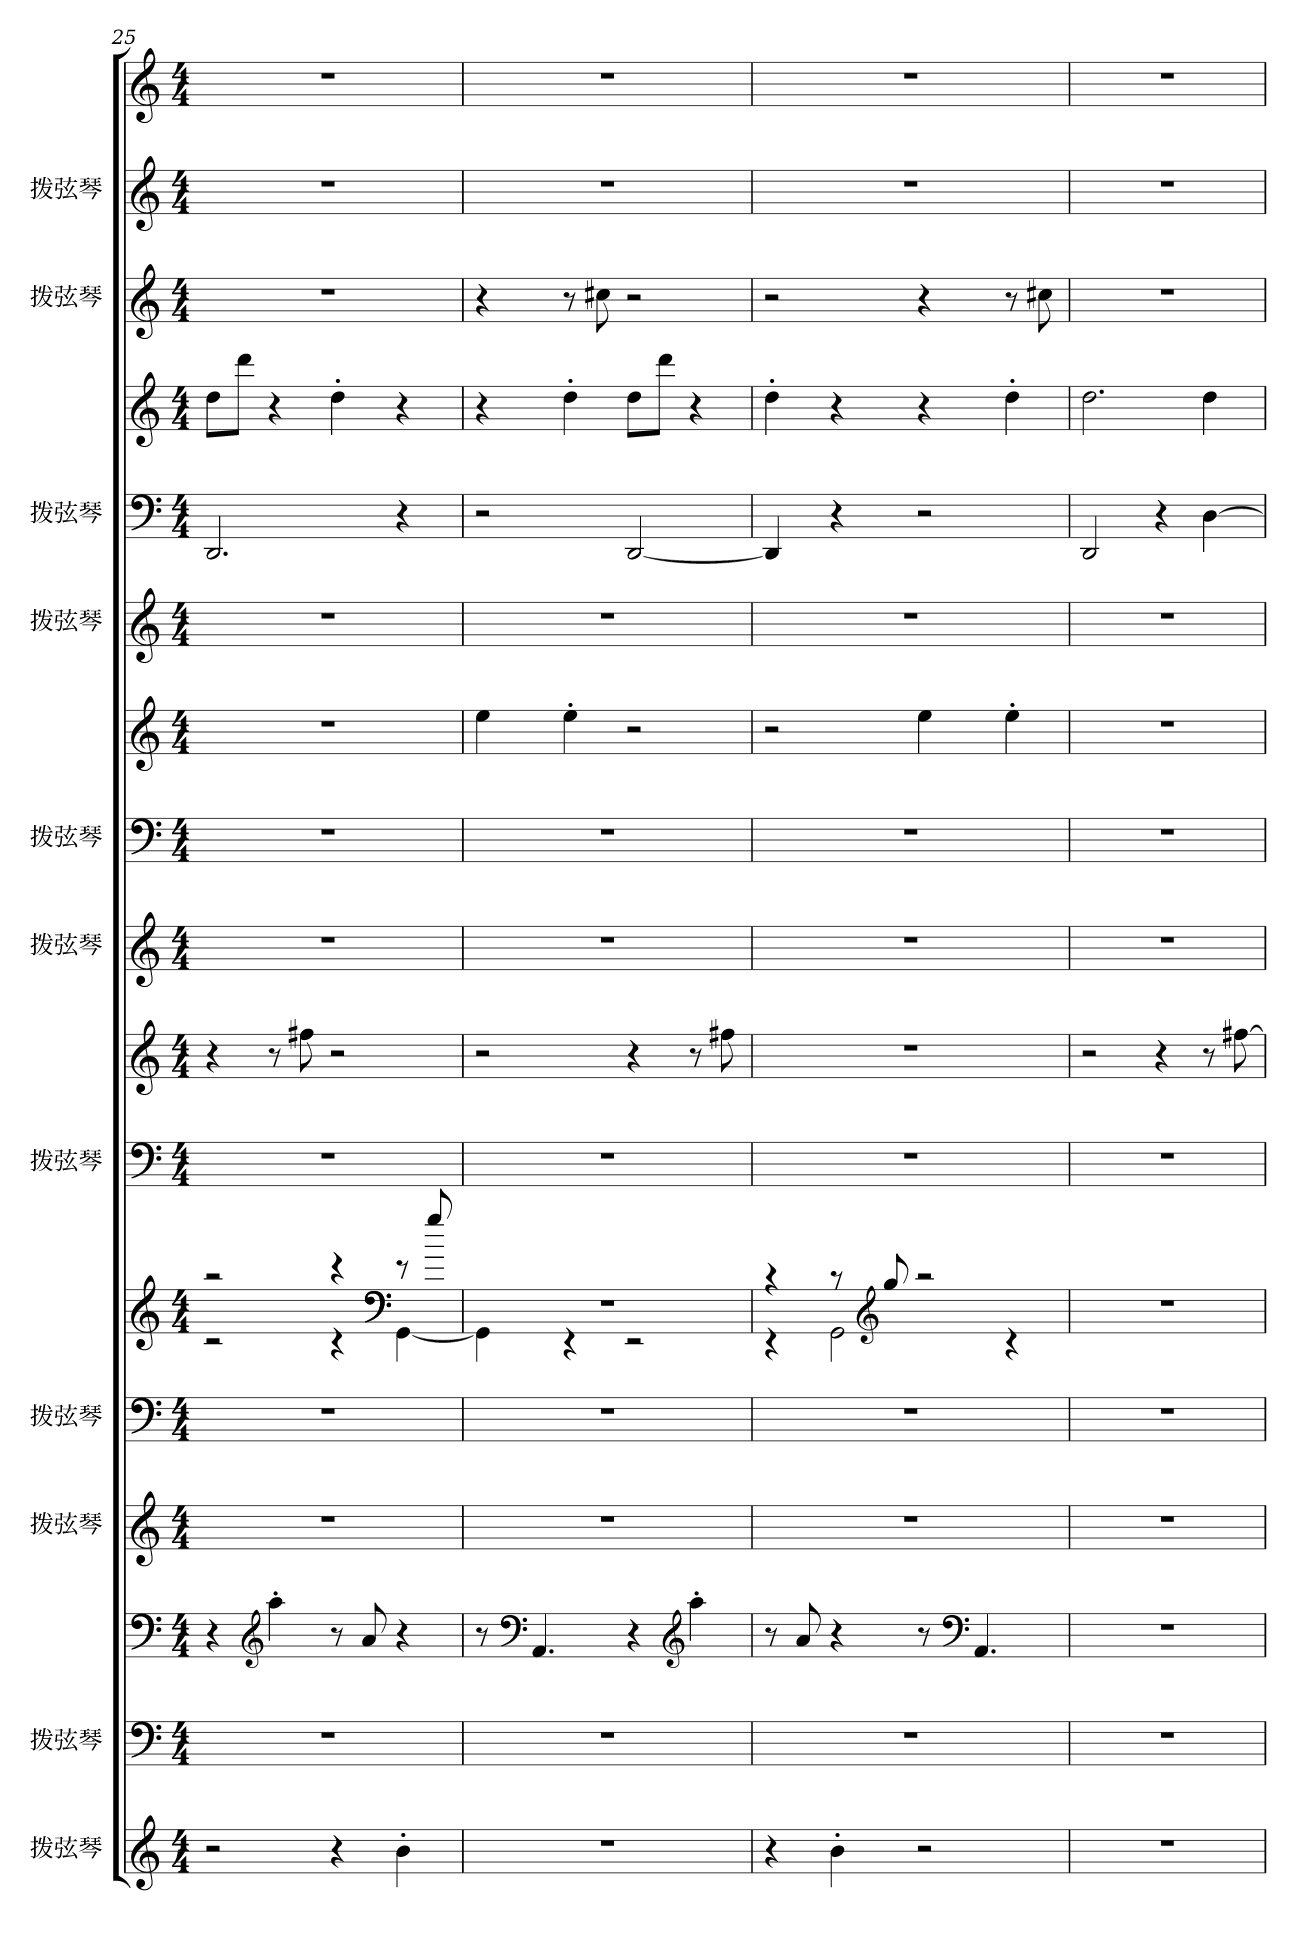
**kern	**kern	**kern	**kern	**kern	**kern	**kern	**kern	**kern	**kern	**kern	**kern	**kern	**kern	**kern	**kern	**kern
*part11	*part10	*part10	*part9	*part8	*part8	*part7	*part7	*part6	*part5	*part5	*part4	*part3	*part3	*part2	*part1	*part1
*staff17	*staff16	*staff15	*staff14	*staff13	*staff12	*staff11	*staff10	*staff9	*staff8	*staff7	*staff6	*staff5	*staff4	*staff3	*staff2	*staff1
*I"拨弦琴	*I"拨弦琴	*	*I"拨弦琴	*I"拨弦琴	*	*I"拨弦琴	*	*I"拨弦琴	*I"拨弦琴	*	*I"拨弦琴	*I"拨弦琴	*	*I"拨弦琴	*I"拨弦琴	*
*clefG2	*clefF4	*clefF4	*clefG2	*clefF4	*clefG2	*clefF4	*clefG2	*clefG2	*clefF4	*clefG2	*clefG2	*clefF4	*clefG2	*clefG2	*clefG2	*clefG2
*k[]	*k[]	*k[]	*k[]	*k[]	*k[]	*k[]	*k[]	*k[]	*k[]	*k[]	*k[]	*k[]	*k[]	*k[]	*k[]	*k[]
*M4/4	*M4/4	*M4/4	*M4/4	*M4/4	*M4/4	*M4/4	*M4/4	*M4/4	*M4/4	*M4/4	*M4/4	*M4/4	*M4/4	*M4/4	*M4/4	*M4/4
=25	=25	=25	=25	=25	=25	=25	=25	=25	=25	=25	=25	=25	=25	=25	=25	=25
*	*	*	*	*	*^	*	*	*	*	*	*	*	*	*	*	*
2r	1r	4r	1r	1r	2r	2r	1r	4r	1r	1r	1r	1r	2.DD/	8dd\L	1r	1r	1r
.	.	.	.	.	.	.	.	.	.	.	.	.	.	8ddd\J	.	.	.
*	*	*clefG2	*	*	*	*	*	*	*	*	*	*	*	*	*	*	*
.	.	4aa'\	.	.	.	.	.	8r	.	.	.	.	.	4r	.	.	.
.	.	.	.	.	.	.	.	8ff#X\	.	.	.	.	.	.	.	.	.
4r	.	8r	.	.	4r	4r	.	2r	.	.	.	.	.	4dd'\	.	.	.
.	.	8a/	.	.	.	.	.	.	.	.	.	.	.	.	.	.	.
*	*	*	*	*	*clefF4	*	*	*	*	*	*	*	*	*	*	*	*
4b'\	.	4r	.	.	8r	[4GG\	.	.	.	.	.	.	4r	4r	.	.	.
.	.	.	.	.	8gg/	.	.	.	.	.	.	.	.	.	.	.	.
=26	=26	=26	=26	=26	=26	=26	=26	=26	=26	=26	=26	=26	=26	=26	=26	=26	=26
1r	1r	8r	1r	1r	1r	4GG\]	1r	2r	1r	1r	4ee\	1r	2r	4r	4r	1r	1r
*	*	*clefF4	*	*	*	*	*	*	*	*	*	*	*	*	*	*	*
.	.	4.AA/	.	.	.	.	.	.	.	.	.	.	.	.	.	.	.
.	.	.	.	.	.	4r	.	.	.	.	4ee'\	.	.	4dd'\	8r	.	.
.	.	.	.	.	.	.	.	.	.	.	.	.	.	.	8cc#X\	.	.
.	.	4r	.	.	.	2r	.	4r	.	.	2r	.	[2DD/	8dd\L	2r	.	.
.	.	.	.	.	.	.	.	.	.	.	.	.	.	8ddd\J	.	.	.
*	*	*clefG2	*	*	*	*	*	*	*	*	*	*	*	*	*	*	*
.	.	4aa'\	.	.	.	.	.	8r	.	.	.	.	.	4r	.	.	.
.	.	.	.	.	.	.	.	8ff#X\	.	.	.	.	.	.	.	.	.
!!LO:PB:g=z
=27	=27	=27	=27	=27	=27	=27	=27	=27	=27	=27	=27	=27	=27	=27	=27	=27	=27
4r	1r	8r	1r	1r	4r	4r	1r	1r	1r	1r	2r	1r	4DD/]	4dd'\	2r	1r	1r
.	.	8a/	.	.	.	.	.	.	.	.	.	.	.	.	.	.	.
4b'\	.	4r	.	.	8r	2GG\	.	.	.	.	.	.	4r	4r	.	.	.
*	*	*	*	*	*clefG2	*	*	*	*	*	*	*	*	*	*	*	*
.	.	.	.	.	8gg/	.	.	.	.	.	.	.	.	.	.	.	.
2r	.	8r	.	.	2r	.	.	.	.	.	4ee\	.	2r	4r	4r	.	.
*	*	*clefF4	*	*	*	*	*	*	*	*	*	*	*	*	*	*	*
.	.	4.AA/	.	.	.	.	.	.	.	.	.	.	.	.	.	.	.
.	.	.	.	.	.	4r	.	.	.	.	4ee'\	.	.	4dd'\	8r	.	.
.	.	.	.	.	.	.	.	.	.	.	.	.	.	.	8cc#X\	.	.
*	*	*	*	*	*v	*v	*	*	*	*	*	*	*	*	*	*	*
=28	=28	=28	=28	=28	=28	=28	=28	=28	=28	=28	=28	=28	=28	=28	=28	=28
1r	1r	1r	1r	1r	1r	1r	2r	1r	1r	1r	1r	2DD/	2.dd\	1r	1r	1r
.	.	.	.	.	.	.	4r	.	.	.	.	4r	.	.	.	.
.	.	.	.	.	.	.	8r	.	.	.	.	[4D\	4dd\	.	.	.
.	.	.	.	.	.	.	[8ff#X\	.	.	.	.	.	.	.	.	.
=	=	=	=	=	=	=	=	=	=	=	=	=	=	=	=	=
*-	*-	*-	*-	*-	*-	*-	*-	*-	*-	*-	*-	*-	*-	*-	*-	*-
